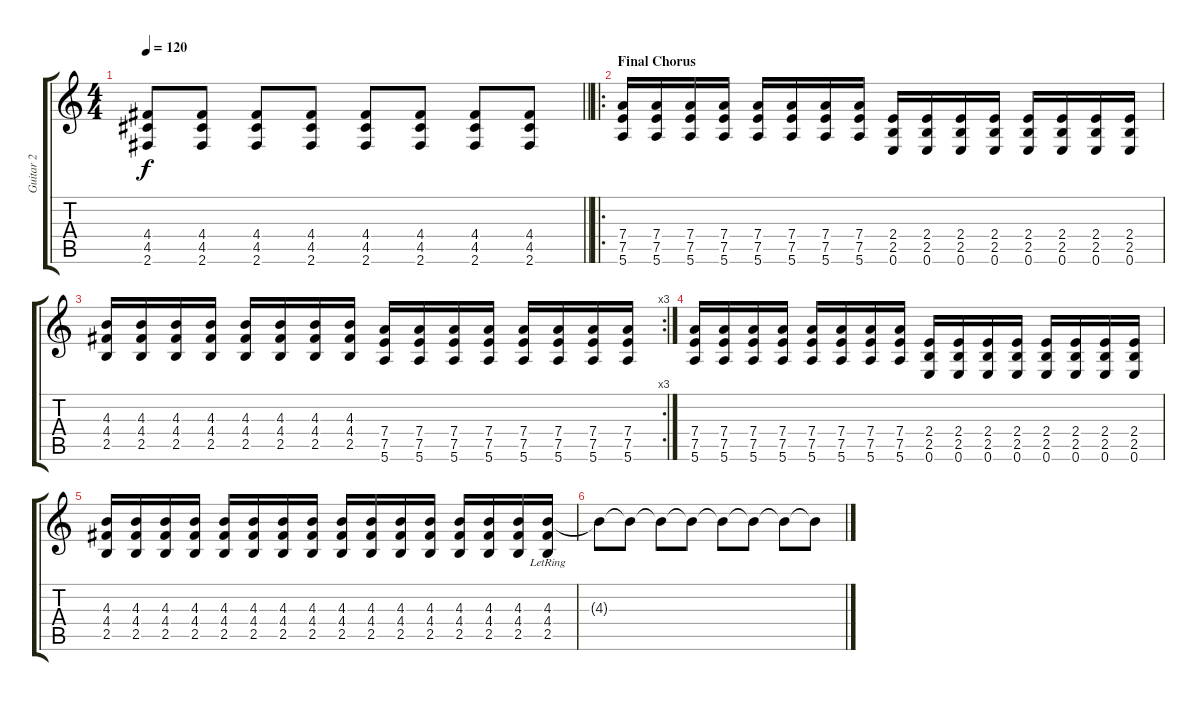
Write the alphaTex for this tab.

\track ("Guitar 2" "Guitar 2") {instrument overdrivenguitar}
\staff {score tabs}
\tuning (E4 B3 G3 D3 A2 E2) {hide}
\ts (4 4)
\tempo 120
\clef g2
\barLineRight lightlight
\ks c
(4.4 4.5 2.6).8{dy f} (4.4 4.5 2.6).8 (4.4 4.5 2.6).8 (4.4 4.5 2.6).8 (4.4 4.5 2.6).8 (4.4 4.5 2.6).8 (4.4 4.5 2.6).8 (4.4 4.5 2.6).8 |
\ro
\section ("" "Final Chorus")
(7.4 7.5 5.6).16 (7.4 7.5 5.6).16 (7.4 7.5 5.6).16 (7.4 7.5 5.6).16 (7.4 7.5 5.6).16 (7.4 7.5 5.6).16 (7.4 7.5 5.6).16 (7.4 7.5 5.6).16 (2.4 2.5 0.6).16 (2.4 2.5 0.6).16 (2.4 2.5 0.6).16 (2.4 2.5 0.6).16 (2.4 2.5 0.6).16 (2.4 2.5 0.6).16 (2.4 2.5 0.6).16 (2.4 2.5 0.6).16 |
\rc 3
(4.3 4.4 2.5).16 (4.3 4.4 2.5).16 (4.3 4.4 2.5).16 (4.3 4.4 2.5).16 (4.3 4.4 2.5).16 (4.3 4.4 2.5).16 (4.3 4.4 2.5).16 (4.3 4.4 2.5).16 (7.4 7.5 5.6).16 (7.4 7.5 5.6).16 (7.4 7.5 5.6).16 (7.4 7.5 5.6).16 (7.4 7.5 5.6).16 (7.4 7.5 5.6).16 (7.4 7.5 5.6).16 (7.4 7.5 5.6).16 |
(7.4 7.5 5.6).16 (7.4 7.5 5.6).16 (7.4 7.5 5.6).16 (7.4 7.5 5.6).16 (7.4 7.5 5.6).16 (7.4 7.5 5.6).16 (7.4 7.5 5.6).16 (7.4 7.5 5.6).16 (2.4 2.5 0.6).16 (2.4 2.5 0.6).16 (2.4 2.5 0.6).16 (2.4 2.5 0.6).16 (2.4 2.5 0.6).16 (2.4 2.5 0.6).16 (2.4 2.5 0.6).16 (2.4 2.5 0.6).16 |
(4.3 4.4 2.5).16 (4.3 4.4 2.5).16 (4.3 4.4 2.5).16 (4.3 4.4 2.5).16 (4.3 4.4 2.5).16 (4.3 4.4 2.5).16 (4.3 4.4 2.5).16 (4.3 4.4 2.5).16 (4.3 4.4 2.5).16 (4.3 4.4 2.5).16 (4.3 4.4 2.5).16 (4.3 4.4 2.5).16 (4.3 4.4 2.5).16 (4.3 4.4 2.5).16 (4.3 4.4 2.5).16 (4.3{lr} 4.4{lr} 2.5{lr}).16 |
4.3{t}.8 4.3{t}.8 4.3{t}.8 4.3{t}.8 4.3{t}.8 4.3{t}.8 4.3{t}.8 4.3{t}.8
